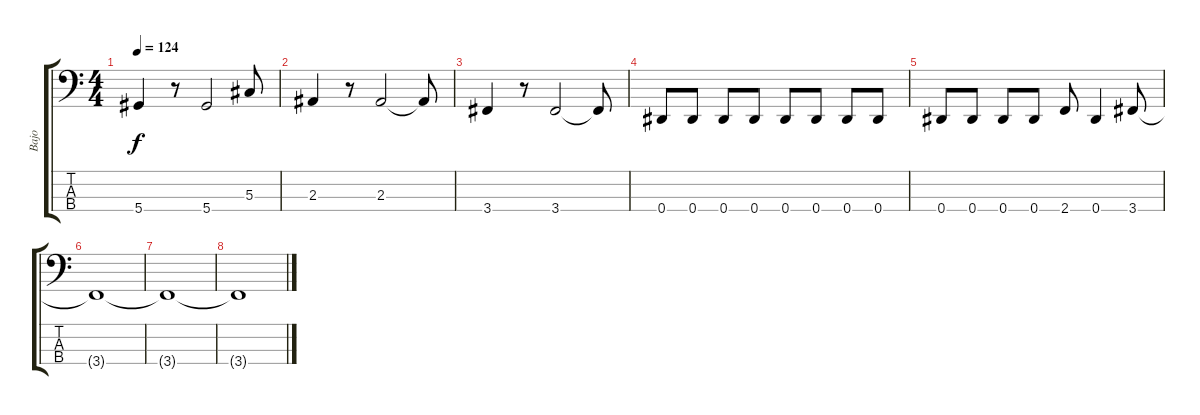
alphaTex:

\track ("Bajo" "Bajo") {instrument electricbassfinger}
\staff {score tabs}
\tuning (Gb2 Db2 Ab1 Eb1) {hide}
\ts (4 4)
\tempo 124
\clef f4
\ks c
5.4.4{dy f} r.8 5.4.2 5.3{t}.8 |
2.3.4 r.8 2.3.2 2.3{t}.8 |
3.4.4 r.8 3.4.2 3.4{t}.8 |
0.4.8 0.4.8 0.4.8 0.4.8 0.4.8 0.4.8 0.4.8 0.4.8 |
0.4.8 0.4.8 0.4.8 0.4.8 2.4.8 0.4.4 3.4.8 |
3.4{t}.1{volume 2} |
3.4{t}.1 |
3.4{t}.1
